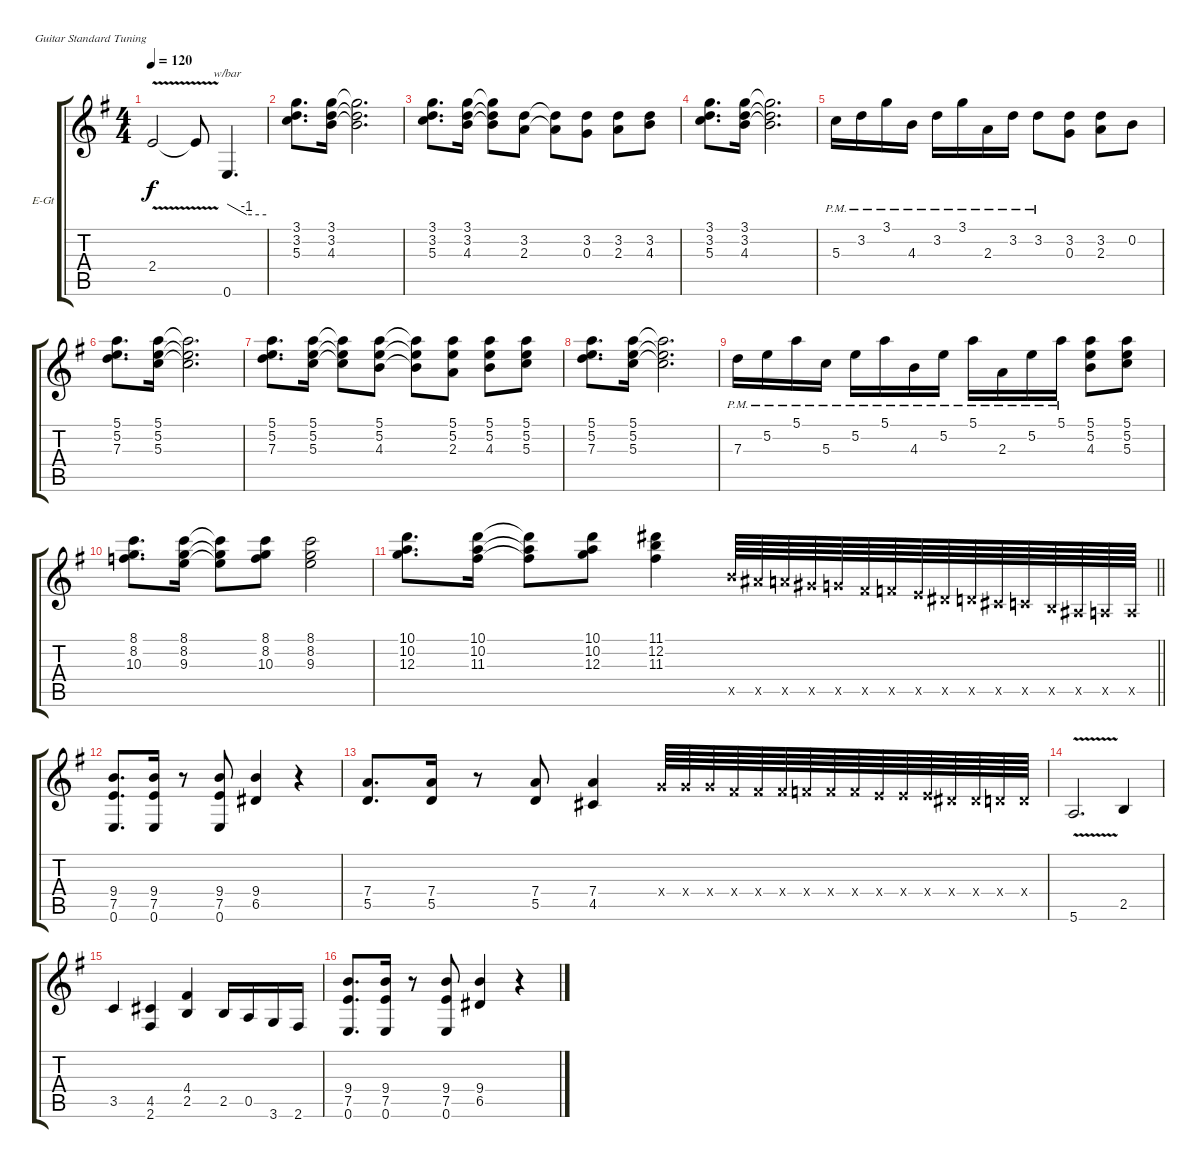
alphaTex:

\bracketExtendMode groupsimilarinstruments
\firstSystemTrackNameOrientation horizontal
\otherSystemsTrackNameOrientation horizontal
\track ("YNGWIE GUITAR 2" "E-Gt") {instrument overdrivenguitar}
\staff {score tabs}
\tuning (E4 B3 G3 D3 A2 E2)
\ts (4 4)
\tempo 120
\clef g2
\ks eminor
2.4{v t}.2{dy f} 2.4{v t}.8 0.6.4{d tbe (custom default 0 0 30 -4 60 -4)} |
(3.1 3.2 5.3).8{d} (3.1 3.2 4.3).16 (3.1{t} 3.2{t} 4.3{t}).2{d} |
(3.1 3.2 5.3).8{d} (3.1 3.2 4.3).16 (3.1{t} 3.2{t} 4.3{t}).8 (3.2 2.3).8 (3.2{t} 2.3{t}).8 (3.2 0.3).8 (3.2 2.3).8 (3.2 4.3).8 |
(3.1 3.2 5.3).8{d} (3.1 3.2 4.3).16 (3.1{t} 3.2{t} 4.3{t}).2{d} |
5.3{pm}.16 3.2{pm}.16 3.1{pm}.16 4.3{pm}.16 3.2{pm}.16 3.1{pm}.16 2.3{pm}.16 3.2{pm}.16 3.2{pm}.8 (3.2 0.3).8 (3.2 2.3).8 0.2.8 |
(5.1 5.2 7.3).8{d} (5.1 5.2 5.3).16 (5.1{t} 5.2{t} 5.3{t}).2{d} |
(5.1 5.2 7.3).8{d} (5.1 5.2 5.3).16 (5.1{t} 5.2{t} 5.3{t}).8 (5.1 5.2 4.3).8 (5.1{t} 5.2{t} 4.3{t}).8 (5.1 5.2 2.3).8 (5.1 5.2 4.3).8 (5.1 5.2 5.3).8 |
(5.1 5.2 7.3).8{d} (5.1 5.2 5.3).16 (5.1{t} 5.2{t} 5.3{t}).2{d} |
7.3{pm}.16 5.2{pm}.16 5.1{pm}.16 5.3{pm}.16 5.2{pm}.16 5.1{pm}.16 4.3{pm}.16 5.2{pm}.16 5.1{pm}.16 2.3{pm}.16 5.2{pm}.16 5.1{pm}.16 (5.1 5.2 4.3).8 (5.1 5.2 5.3).8 |
(8.1 8.2 10.3).8{d} (8.1 8.2 9.3).16 (8.1{t} 8.2{t} 9.3{t}).8 (8.1 8.2 10.3).8 (8.1 8.2 9.3).2 |
\barLineRight lightlight
(10.1 10.2 12.3).8{d} (10.1 10.2 11.3).16 (10.1{t} 10.2{t} 11.3{t}).8 (10.1 10.2 12.3).8 (11.1 12.2 11.3).4 14.5{x}.64 13.5{x}.64 12.5{x}.64 11.5{x}.64 10.5{x}.64 9.5{x}.64 8.5{x}.64 7.5{x}.64 6.5{x}.64 5.5{x}.64 4.5{x}.64 3.5{x}.64 2.5{x}.64 1.5{x}.64 0.5{x}.64 0.5{x}.64 |
(9.4 7.5 0.6).8{d} (9.4 7.5 0.6).16 r.8 (9.4 7.5 0.6).8 (9.4 6.5).4 r.4 |
(7.4 5.5).8{d} (7.4 5.5).16 r.8 (7.4 5.5).8 (7.4 4.5).4 5.4{x}.64 5.4{x}.64 5.4{x}.64 4.4{x}.64 4.4{x}.64 4.4{x}.64 3.4{x}.64 3.4{x}.64 3.4{x}.64 2.4{x}.64 2.4{x}.64 2.4{x}.64 1.4{x}.64 1.4{x}.64 0.4{x}.64 0.4{x}.64 |
5.6{v}.2{d} 2.5.4 |
3.5.4 (4.5 2.6).4 (4.4 2.5).4 2.5.16 0.5.16 3.6.16 2.6.16 |
(9.4 7.5 0.6).8{d} (9.4 7.5 0.6).16 r.8 (9.4 7.5 0.6).8 (9.4 6.5).4 r.4
